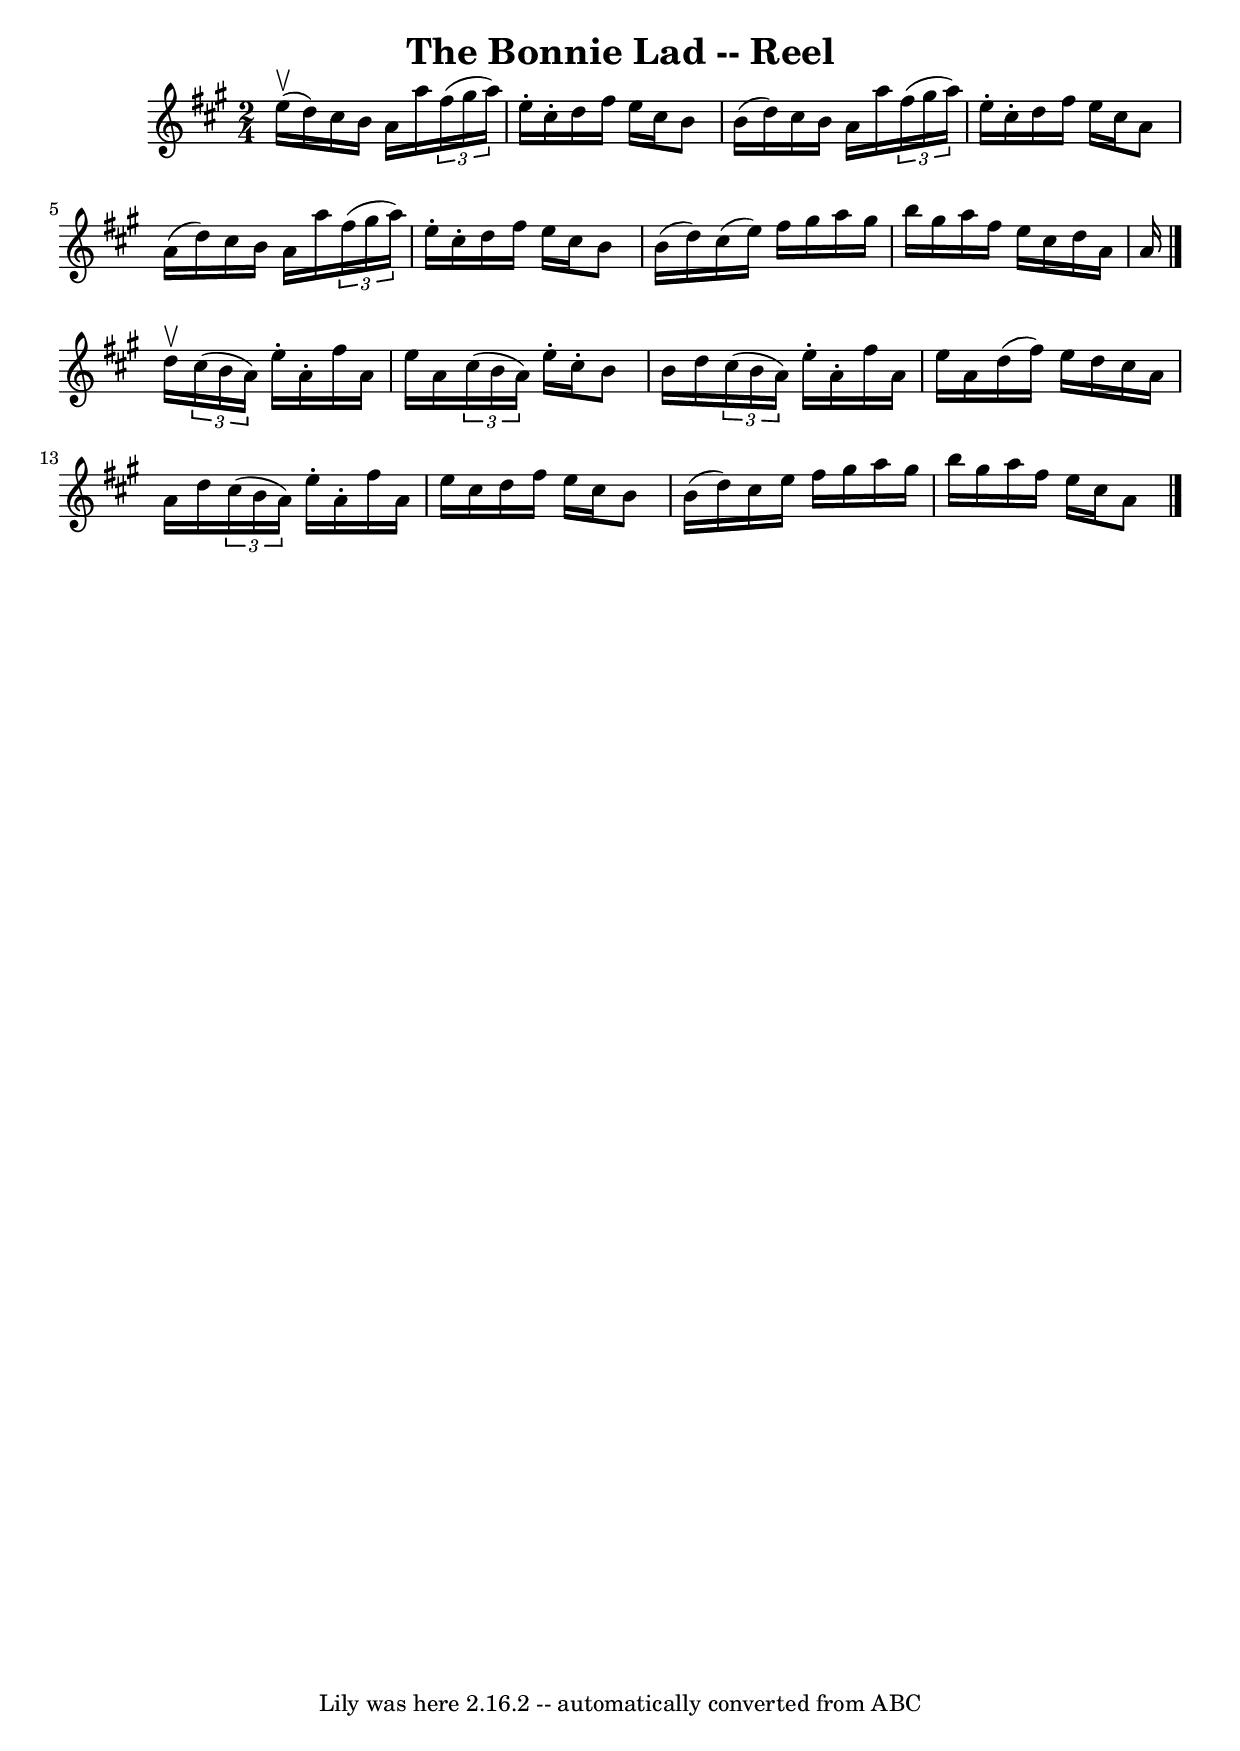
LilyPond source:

\version "2.7.40"
\include "Mammoth.ily"
\header {
	%% book = "Ryan's Mammoth Collection"
	crossRefNumber = "1"
	footnotes = ""
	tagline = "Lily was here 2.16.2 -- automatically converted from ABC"
	title = "The Bonnie Lad -- Reel"
}
voicedefault =  {
\set Score.defaultBarType = "empty"

\time 2/4 \key a \major e''16^\upbow(d''16) |
 cis''16 b'16 
 a'16 a''16    \times 2/3 { fis''16 (gis''16 a''16) } e''16 
-. cis''16 -. |
 d''16 fis''16 e''16 cis''16 b'8 b'16 
(d''16) |
 cis''16 b'16 a'16 a''16    \times 2/3 {   
fis''16 (gis''16 a''16) } e''16 -. cis''16 -. |
 d''16    
fis''16 e''16 cis''16 a'8 a'16 (d''16) |
 cis''16   
 b'16 a'16 a''16    \times 2/3 { fis''16 (gis''16 a''16) }   
e''16 -. cis''16 -. |
 d''16 fis''16 e''16 cis''16 b'8    
b'16 (d''16) |
 cis''16 (e''16) fis''16 gis''16    
a''16 gis''16 b''16 gis''16  |
 a''16 fis''16 e''16    
cis''16 d''16 a'16 a'16  \bar "|." d''16^\upbow |
   
\times 2/3 { cis''16 (b'16 a'16) } e''16 -. a'16 -. fis''16    
a'16 e''16 a'16  |
   \times 2/3 { cis''16 (b'16 a'16) } 
 e''16 -. cis''16 -. b'8 b'16 d''16  |
   \times 2/3 {   
cis''16 (b'16 a'16) } e''16 -. a'16 -. fis''16 a'16 e''16  
 a'16  |
 d''16 (fis''16) e''16 d''16 cis''16 a'16    
a'16 d''16  |
     \times 2/3 { cis''16 (b'16 a'16) }   
e''16 -. a'16 -. fis''16 a'16 e''16 cis''16  |
 d''16    
fis''16 e''16 cis''16 b'8 b'16 (d''16) |
 cis''16    
e''16 fis''16 gis''16 a''16 gis''16 b''16 gis''16  |
   
a''16 fis''16 e''16 cis''16 a'8    \bar "|."   
}

\score{
    <<

	\context Staff="default"
	{
	    \voicedefault 
	}

    >>
	\layout {
	}
	\midi {}
}
